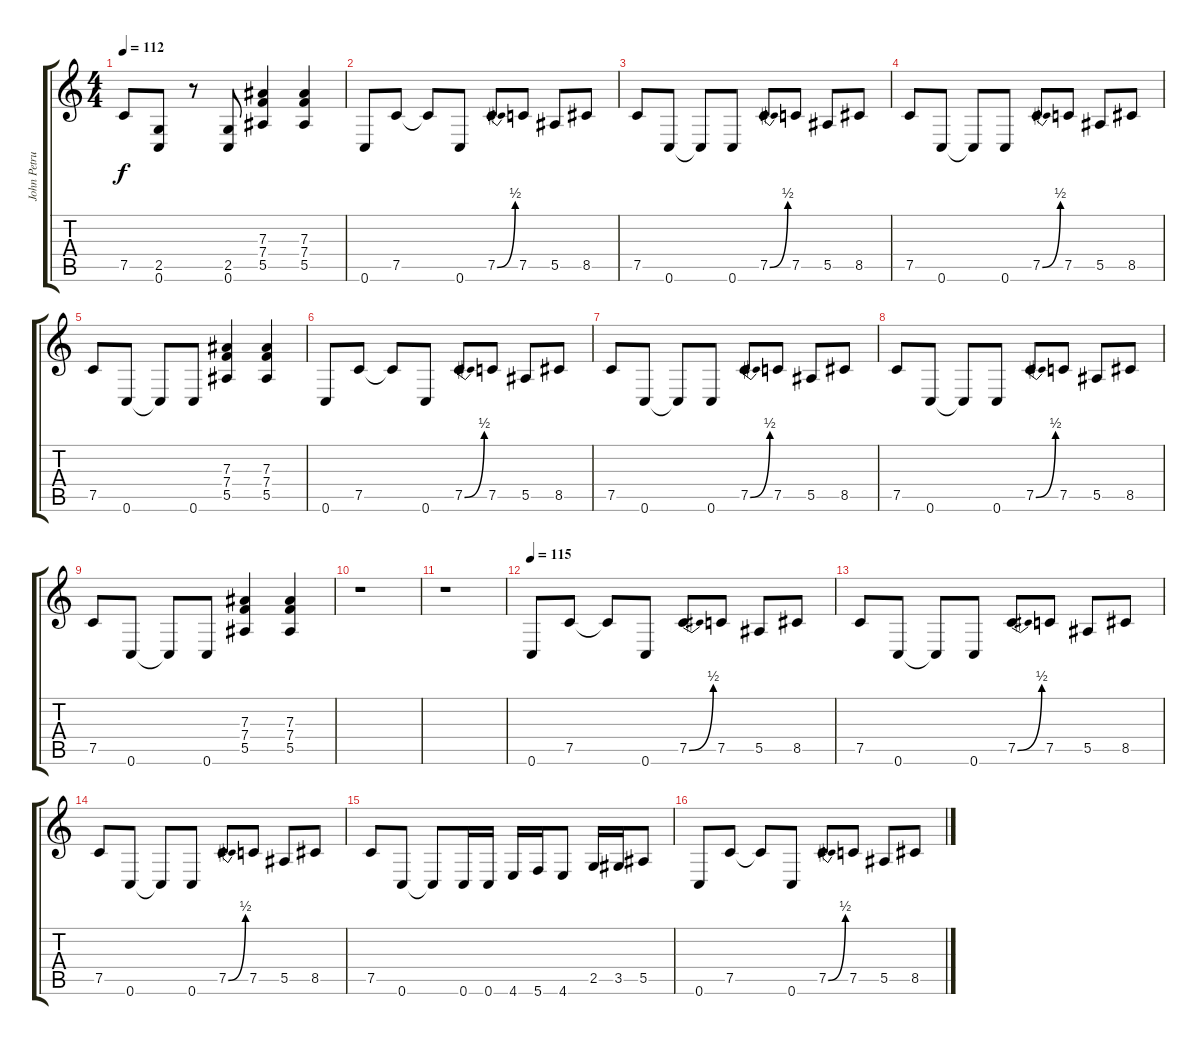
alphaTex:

\track ("John Petrucci" "John Petru") {instrument distortionguitar}
\staff {score tabs}
\tuning (C4 G3 Eb3 Bb2 F2 C2) {hide}
\ts (4 4)
\tempo 112
\clef g2
\ks c
7.5.8{dy f} (2.5 0.6).8 r.8 (2.5 0.6).8 (7.3 7.4 5.5).4 (7.3 7.4 5.5).4 |
0.6.8 7.5.8 7.5{t}.8 0.6.8 7.5{be (bend 0 0 60 2)}.8 7.5.8 5.5.8 8.5.8 |
7.5.8 0.6.8 0.6{t}.8 0.6.8 7.5{be (bend 0 0 60 2)}.8 7.5.8 5.5.8 8.5.8 |
7.5.8 0.6.8 0.6{t}.8 0.6.8 7.5{be (bend 0 0 60 2)}.8 7.5.8 5.5.8 8.5.8 |
7.5.8 0.6.8 0.6{t}.8 0.6.8 (7.3 7.4 5.5).4 (7.3 7.4 5.5).4 |
0.6.8 7.5.8 7.5{t}.8 0.6.8 7.5{be (bend 0 0 60 2)}.8 7.5.8 5.5.8 8.5.8 |
7.5.8 0.6.8 0.6{t}.8 0.6.8 7.5{be (bend 0 0 60 2)}.8 7.5.8 5.5.8 8.5.8 |
7.5.8 0.6.8 0.6{t}.8 0.6.8 7.5{be (bend 0 0 60 2)}.8 7.5.8 5.5.8 8.5.8 |
7.5.8 0.6.8 0.6{t}.8 0.6.8 (7.3 7.4 5.5).4 (7.3 7.4 5.5).4 |
r.1 |
r.1 |
\tempo 115
0.6.8 7.5.8 7.5{t}.8 0.6.8 7.5{be (bend 0 0 60 2)}.8 7.5.8 5.5.8 8.5.8 |
7.5.8 0.6.8 0.6{t}.8 0.6.8 7.5{be (bend 0 0 60 2)}.8 7.5.8 5.5.8 8.5.8 |
7.5.8 0.6.8 0.6{t}.8 0.6.8 7.5{be (bend 0 0 60 2)}.8 7.5.8 5.5.8 8.5.8 |
7.5.8 0.6.8 0.6{t}.8 0.6.16 0.6.16 4.6.16 5.6.16 4.6.8 2.5.16 3.5.16 5.5.8 |
0.6.8 7.5.8 7.5{t}.8 0.6.8 7.5{be (bend 0 0 60 2)}.8 7.5.8 5.5.8 8.5.8
